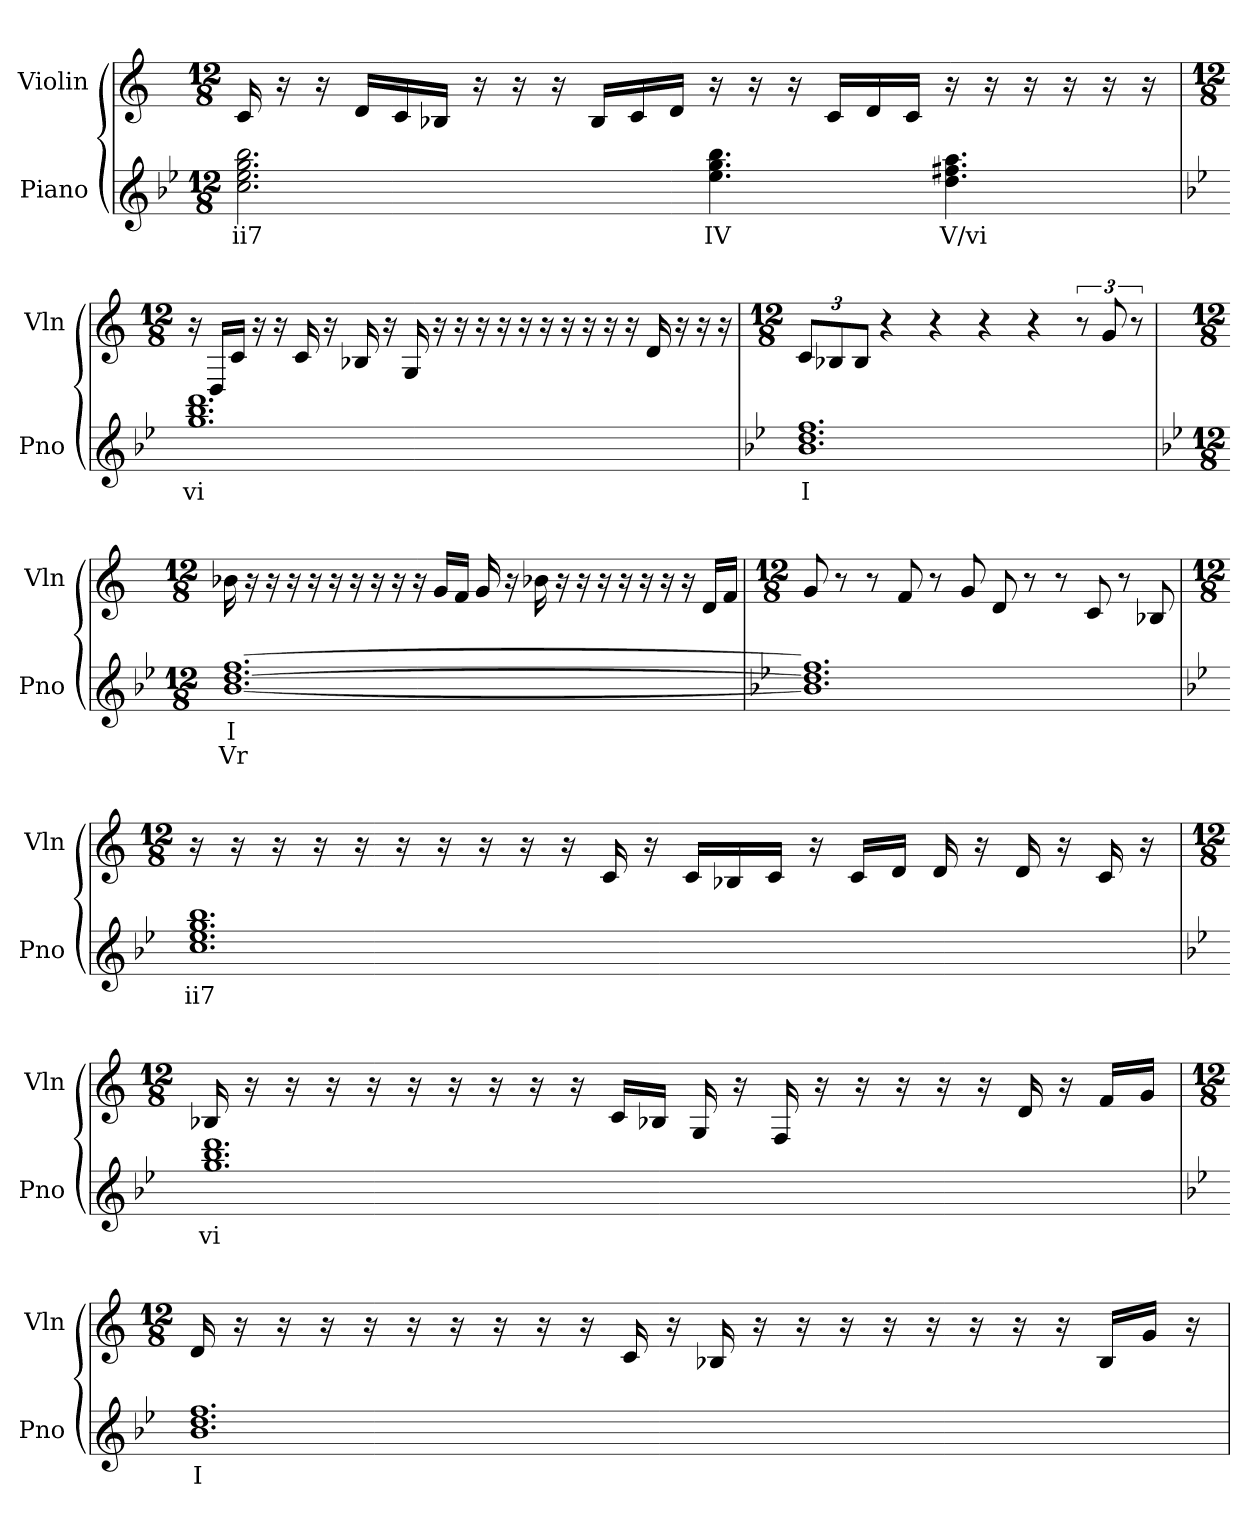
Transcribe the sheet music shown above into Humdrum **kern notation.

**kern	**text	**text	**kern
*part2	*part2	*part2	*part1
*staff2	*staff2	*staff2	*staff1
*I"Piano	*	*	*I"Violin
*I'Pno	*	*	*I'Vln
*k[b-e-]	*	*	*
*B-:	*	*	*
*M12/8	*	*	*M12/8
=	=	=	=
2.cc 2.ee- 2.gg 2.bb-	ii7	.	16c
.	.	.	16r
.	.	.	16r
.	.	.	16dLL
.	.	.	16c
.	.	.	16B-XJJ
.	.	.	16r
.	.	.	16r
.	.	.	16r
.	.	.	16B-LL
.	.	.	16c
.	.	.	16dJJ
4.ee- 4.gg 4.bb-	IV	.	16r
.	.	.	16r
.	.	.	16r
.	.	.	16cLL
.	.	.	16d
.	.	.	16cJJ
4.dd 4.ff#X 4.aa	V/vi	.	16r
.	.	.	16r
.	.	.	16r
.	.	.	16r
.	.	.	16r
.	.	.	16r
=	=	=	=
*k[b-e-]	*	*	*
*B-:	*	*	*
*	*	*	*M12/8
1.gg 1.bb- 1.ddd	vi	.	16r
.	.	.	16DLL
.	.	.	16cJJ
.	.	.	16r
.	.	.	16r
.	.	.	16c
.	.	.	16r
.	.	.	16B-X
.	.	.	16r
.	.	.	16G
.	.	.	16r
.	.	.	16r
.	.	.	16r
.	.	.	16r
.	.	.	16r
.	.	.	16r
.	.	.	16r
.	.	.	16r
.	.	.	16r
.	.	.	16r
.	.	.	16d
.	.	.	16r
.	.	.	16r
.	.	.	16r
=	=	=	=
*k[b-e-]	*	*	*
*B-:	*	*	*
*	*	*	*M12/8
1.b- 1.dd 1.ff	I	.	12cL
.	.	.	12B-X
.	.	.	12B-J
.	.	.	4r
.	.	.	4r
.	.	.	4r
.	.	.	4r
.	.	.	12r
.	.	.	12g
.	.	.	12r
=	=	=	=
*k[b-e-]	*	*	*
*B-:	*	*	*
*M12/8	*	*	*M12/8
[1.b- [1.dd [1.ff	I	Vr	16b-X
.	.	.	16r
.	.	.	16r
.	.	.	16r
.	.	.	16r
.	.	.	16r
.	.	.	16r
.	.	.	16r
.	.	.	16r
.	.	.	16r
.	.	.	16gLL
.	.	.	16fJJ
.	.	.	16g
.	.	.	16r
.	.	.	16b-X
.	.	.	16r
.	.	.	16r
.	.	.	16r
.	.	.	16r
.	.	.	16r
.	.	.	16r
.	.	.	16r
.	.	.	16dLL
.	.	.	16fJJ
=	=	=	=
*k[b-e-]	*	*	*
*B-:	*	*	*
*	*	*	*M12/8
1.b-] 1.dd] 1.ff]	.	.	8g
.	.	.	8r
.	.	.	8r
.	.	.	8f
.	.	.	8r
.	.	.	8g
.	.	.	8d
.	.	.	8r
.	.	.	8r
.	.	.	8c
.	.	.	8r
.	.	.	8B-X
=	=	=	=
*k[b-e-]	*	*	*
*B-:	*	*	*
*	*	*	*M12/8
1.cc 1.ee- 1.gg 1.bb-	ii7	.	16r
.	.	.	16r
.	.	.	16r
.	.	.	16r
.	.	.	16r
.	.	.	16r
.	.	.	16r
.	.	.	16r
.	.	.	16r
.	.	.	16r
.	.	.	16c
.	.	.	16r
.	.	.	16cLL
.	.	.	16B-X
.	.	.	16cJJ
.	.	.	16r
.	.	.	16cLL
.	.	.	16dJJ
.	.	.	16d
.	.	.	16r
.	.	.	16d
.	.	.	16r
.	.	.	16c
.	.	.	16r
=	=	=	=
*k[b-e-]	*	*	*
*B-:	*	*	*
*	*	*	*M12/8
1.gg 1.bb- 1.ddd	vi	.	16B-X
.	.	.	16r
.	.	.	16r
.	.	.	16r
.	.	.	16r
.	.	.	16r
.	.	.	16r
.	.	.	16r
.	.	.	16r
.	.	.	16r
.	.	.	16cLL
.	.	.	16B-XJJ
.	.	.	16G
.	.	.	16r
.	.	.	16F
.	.	.	16r
.	.	.	16r
.	.	.	16r
.	.	.	16r
.	.	.	16r
.	.	.	16d
.	.	.	16r
.	.	.	16fLL
.	.	.	16gJJ
=	=	=	=
*k[b-e-]	*	*	*
*B-:	*	*	*
*	*	*	*M12/8
1.b- 1.dd 1.ff	I	.	16d
.	.	.	16r
.	.	.	16r
.	.	.	16r
.	.	.	16r
.	.	.	16r
.	.	.	16r
.	.	.	16r
.	.	.	16r
.	.	.	16r
.	.	.	16c
.	.	.	16r
.	.	.	16B-X
.	.	.	16r
.	.	.	16r
.	.	.	16r
.	.	.	16r
.	.	.	16r
.	.	.	16r
.	.	.	16r
.	.	.	16r
.	.	.	16B-LL
.	.	.	16gJJ
.	.	.	16r
=	=	=	=
*-	*-	*-	*-
